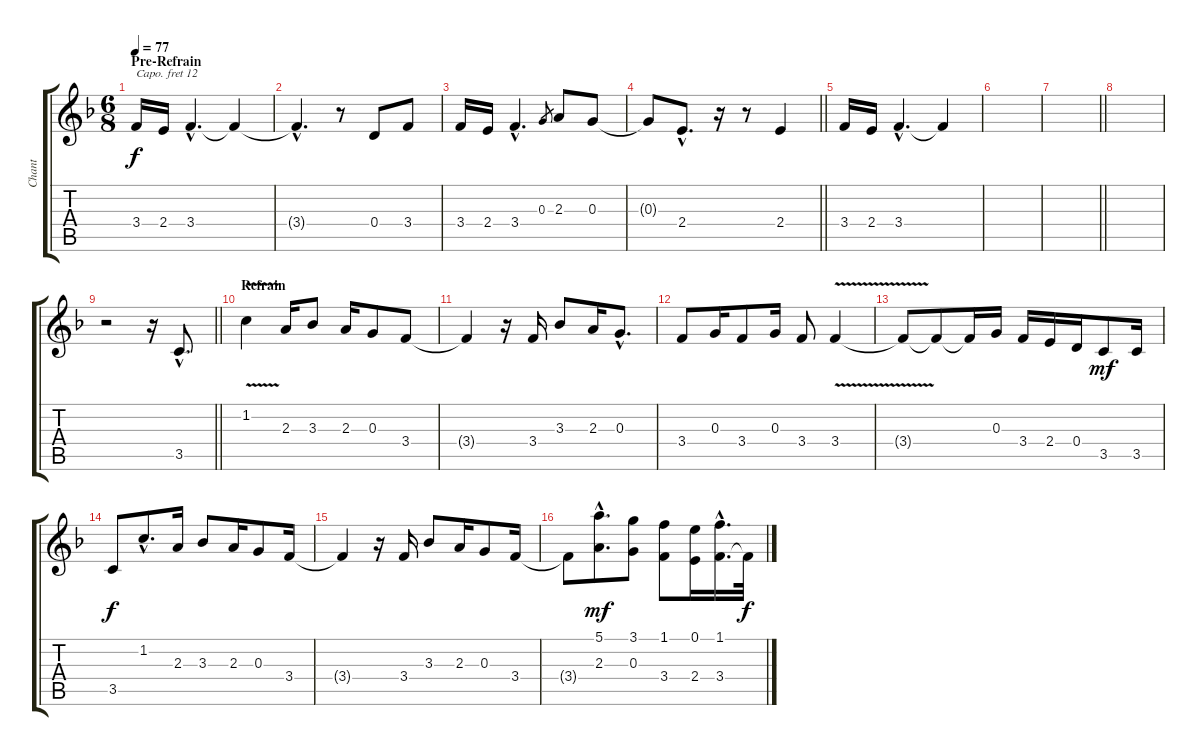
\track ("Chant" "Chant") {instrument lead6voice}
\staff {score tabs}
\capo 12
\tuning (E4 B3 G3 D3 A2 E2) {hide}
\ts (6 8)
\section ("" "Pre-Refrain")
\tempo 77
\clef g2
\ks f
3.4.16{dy f} 2.4.16 3.4{hac}.4{d} 3.4{t}.4 |
3.4{hac t}.4{d} r.8 0.4.8 3.4.8 |
3.4.16 2.4.16 3.4{hac}.4{d} 0.3.8{gr} 2.3.8 0.3.8 |
\barLineRight lightlight
0.3{t}.8 2.4{hac}.8{d} r.16 r.8 2.4.4 |
3.4.16 2.4.16 3.4{hac}.4{d} 3.4{t}.4 |
|
\barLineRight lightlight
|
|
\barLineRight lightlight
r.2 r.16 3.5{hac}.8{d} |
\section ("" "Refrain")
1.2{v}.4 2.3.16 3.3.8 2.3.16 0.3.8 3.4.8 |
3.4{t}.4 r.16 3.4.16 3.3.8 2.3.16 0.3{hac}.8{d} |
3.4.8 0.3.16 3.4.8 0.3.16 3.4.8 3.4{v}.4 |
3.4{t}.8 3.4{t}.8 3.4{t}.16 0.3.16 3.4.16 2.4.16 0.4.16 3.5.8{dy mf} 3.5.16 |
3.5.8{dy f} 1.2{hac}.8{d} 2.3.16 3.3.8 2.3.16 0.3.8 3.4.16 |
3.4{t}.4 r.16 3.4.16 3.3.8 2.3.16 0.3.8 3.4.16 |
3.4{t}.8 (5.1{hac} 2.3{hac}).8{d dy mf} (3.1 0.3).8 (1.1 3.4).8 (0.1 2.4).16 (1.1{hac} 3.4{hac}).16{d} 3.4{t}.32{dy f}
